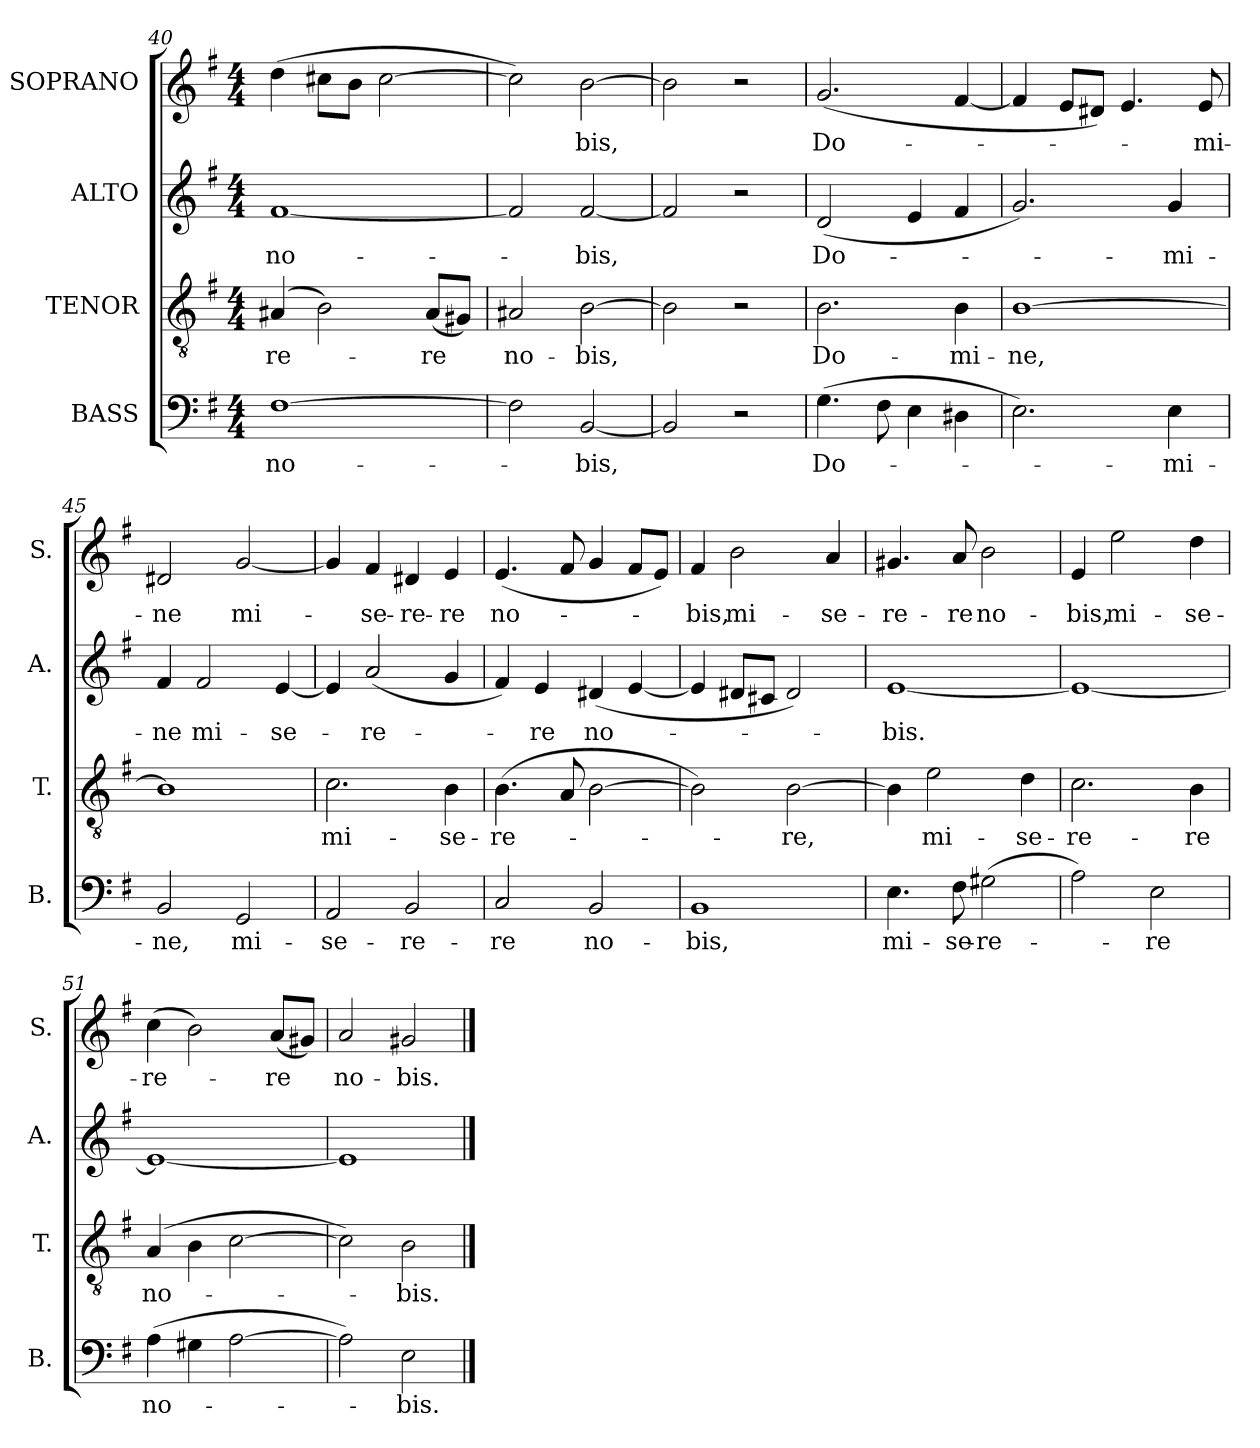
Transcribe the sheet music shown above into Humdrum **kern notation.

**kern	**text	**kern	**text	**kern	**text	**kern	**text
*part4	*part4	*part3	*part3	*part2	*part2	*part1	*part1
*staff4	*staff4	*staff3	*staff3	*staff2	*staff2	*staff1	*staff1
*I"BASS	*	*I"TENOR	*	*I"ALTO	*	*I"SOPRANO	*
*I'B.	*	*I'T.	*	*I'A.	*	*I'S.	*
!!LO:LB:g=z
*clefF4	*	*clefGv2	*	*clefG2	*	*clefG2	*
*k[f#]	*	*k[f#]	*	*k[f#]	*	*k[f#]	*
*G:	*	*G:	*	*G:	*	*G:	*
*M4/4	*	*M4/4	*	*M4/4	*	*M4/4	*
=40	=40	=40	=40	=40	=40	=40	=40
!	!LO:LY:b	!	!LO:LY:b	!	!LO:LY:b	!	!
[>1F#	no-	(<4A#X/	-re-	[<1f#	no-	(>4dd\	.
.	.	2B\)	.	.	.	8cc#X\L	.
.	.	.	.	.	.	8b\J	.
.	.	.	.	.	.	[>2cc#\	.
!	!	!	!LO:LY:b	!	!	!	!
.	.	(<8A#/L	-re	.	.	.	.
.	.	8G#X/J)	.	.	.	.	.
=41	=41	=41	=41	=41	=41	=41	=41
!	!	!	!LO:LY:b	!	!	!	!
2F#\]	.	2A#X/	no-	2f#/]	.	2cc#\])	.
!	!LO:LY:b	!	!LO:LY:b	!	!LO:LY:b	!	!LO:LY:b
[<2BB/	-bis,	[>2B\	-bis,	[<2f#/	-bis,	[>2b\	-bis,
=42	=42	=42	=42	=42	=42	=42	=42
2BB/]	.	2B\]	.	2f#/]	.	2b\]	.
2r	.	2r	.	2r	.	2r	.
=43	=43	=43	=43	=43	=43	=43	=43
!	!LO:LY:b	!	!LO:LY:b	!	!LO:LY:b	!	!LO:LY:b
(>4.G\	Do-	2.B\	Do-	(<2d/	Do-	(2.g/	Do-
8F#\	.	.	.	.	.	.	.
4E\	.	.	.	4e/	.	.	.
!	!	!	!LO:LY:b	!	!	!	!
4D#X\	.	4B\	-mi-	4f#/	.	[<4f#/	.
=44	=44	=44	=44	=44	=44	=44	=44
!	!	!	!LO:LY:b	!	!	!	!
2.E\)	.	[>1B	-ne,	2.g/)	.	4f#/]	.
.	.	.	.	.	.	8e/L	.
.	.	.	.	.	.	8d#X/J)	.
.	.	.	.	.	.	4.e/	.
!	!LO:LY:b	!	!	!	!LO:LY:b	!	!
4E\	-mi-	.	.	4g/	-mi-	.	.
!	!	!	!	!	!	!	!LO:LY:b
.	.	.	.	.	.	8e/	-mi-
!!LO:PB:g=z
=45	=45	=45	=45	=45	=45	=45	=45
!	!LO:LY:b	!	!	!	!LO:LY:b	!	!LO:LY:b
2BB/	-ne,	1B]	.	4f#/	-ne	2d#X/	-ne
!	!	!	!	!	!LO:LY:b	!	!
.	.	.	.	2f#/	mi-	.	.
!	!LO:LY:b	!	!	!	!	!	!LO:LY:b
2GG/	mi-	.	.	.	.	[<2g/	mi-
!	!	!	!	!	!LO:LY:b	!	!
.	.	.	.	[<4e/	-se-	.	.
=46	=46	=46	=46	=46	=46	=46	=46
!	!LO:LY:b	!	!LO:LY:b	!	!	!	!
2AA/	-se-	2.c\	mi-	4e/]	.	4g/]	.
!	!	!	!	!	!LO:LY:b	!	!LO:LY:b
.	.	.	.	(<2a/	-re-	4f#/	-se-
!	!LO:LY:b	!	!	!	!	!	!LO:LY:b
2BB/	-re-	.	.	.	.	4d#X/	-re-
!	!	!	!LO:LY:b	!	!	!	!LO:LY:b
.	.	4B\	-se-	4g/	.	4e/	-re
=47	=47	=47	=47	=47	=47	=47	=47
!	!LO:LY:b	!	!LO:LY:b	!	!	!	!LO:LY:b
2C/	-re	(>4.B\	-re-	4f#/)	.	(<4.e/	no-
!	!	!	!	!	!LO:LY:b	!	!
.	.	.	.	4e/	-re	.	.
.	.	8A/	.	.	.	8f#/	.
!	!LO:LY:b	!	!	!	!LO:LY:b	!	!
2BB/	no-	[>2B\	.	(4d#X/	no-	4g/	.
.	.	.	.	[<4e/	.	8f#/L	.
.	.	.	.	.	.	8e/J)	.
=48	=48	=48	=48	=48	=48	=48	=48
!	!LO:LY:b	!	!	!	!	!	!LO:LY:b
1BB	-bis,	2B\])	.	4e/]	.	4f#/	-bis,
!	!	!	!	!	!	!	!LO:LY:b
.	.	.	.	8d#X/L	.	2b\	mi-
.	.	.	.	8c#X/J	.	.	.
!	!	!	!LO:LY:b	!	!	!	!
.	.	[<2B\	-re,	2d#/)	.	.	.
!	!	!	!	!	!	!	!LO:LY:b
.	.	.	.	.	.	4a/	-se-
!!LO:LB:g=z
=49	=49	=49	=49	=49	=49	=49	=49
!	!LO:LY:b	!	!	!	!LO:LY:b	!	!LO:LY:b
4.E\	mi-	4B\]	.	[<1e	-bis.	4.g#X/	-re-
!	!	!	!LO:LY:b	!	!	!	!
.	.	2e\	mi-	.	.	.	.
!	!LO:LY:b	!	!	!	!	!	!LO:LY:b
8F#\	-se-	.	.	.	.	8a/	-re
!	!LO:LY:b	!	!	!	!	!	!LO:LY:b
(>2G#X\	-re-	.	.	.	.	2b\	no-
!	!	!	!LO:LY:b	!	!	!	!
.	.	4d\	-se-	.	.	.	.
=50	=50	=50	=50	=50	=50	=50	=50
!	!	!	!LO:LY:b	!	!	!	!LO:LY:b
2A\)	.	2.c\	-re-	1e_	.	4e/	-bis,
!	!	!	!	!	!	!	!LO:LY:b
.	.	.	.	.	.	2ee\	mi-
!	!LO:LY:b	!	!	!	!	!	!
2E\	-re	.	.	.	.	.	.
!	!	!	!LO:LY:b	!	!	!	!LO:LY:b
.	.	4B\	-re	.	.	4dd\	-se-
=51	=51	=51	=51	=51	=51	=51	=51
!	!LO:LY:b	!	!LO:LY:b	!	!	!	!LO:LY:b
(>4A\	no-	(4A/	no-	1e_	.	(>4cc\	-re-
4G#X\	.	4B\	.	.	.	2b\)	.
[>2A\	.	[>2c\	.	.	.	.	.
!	!	!	!	!	!	!	!LO:LY:b
.	.	.	.	.	.	(<8a/L	-re
.	.	.	.	.	.	8g#X/J)	.
=52	=52	=52	=52	=52	=52	=52	=52
!	!	!	!	!	!	!	!LO:LY:b
2A\])	.	2c\])	.	1e]	.	2a/	no-
!	!LO:LY:b	!	!LO:LY:b	!	!	!	!LO:LY:b
2E\	-bis.	2B\	-bis.	.	.	2g#X/	-bis.
==	==	==	==	==	==	==	==
*-	*-	*-	*-	*-	*-	*-	*-
